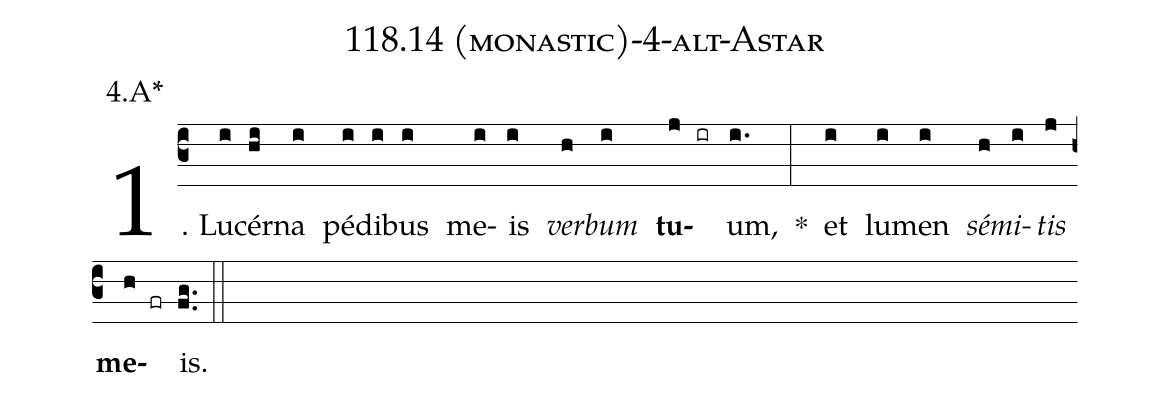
name: 118.14 (monastic)-4-alt-Astar;
annotation: 4.A*;
%%
(c3)1. Lu(i)cér(hi)na(i) pé(i)di(i)bus(i) me(i)is(i) <i>ver</i>(h)<i>bum</i>(i) <b>tu</b>(j ir)um,(i.) *(:) et(i) lu(i)men(i) <i>sé</i>(h)<i>mi</i>(i)<i>tis</i>(j) <b>me</b>(h fr)is.(fg..) (::)
